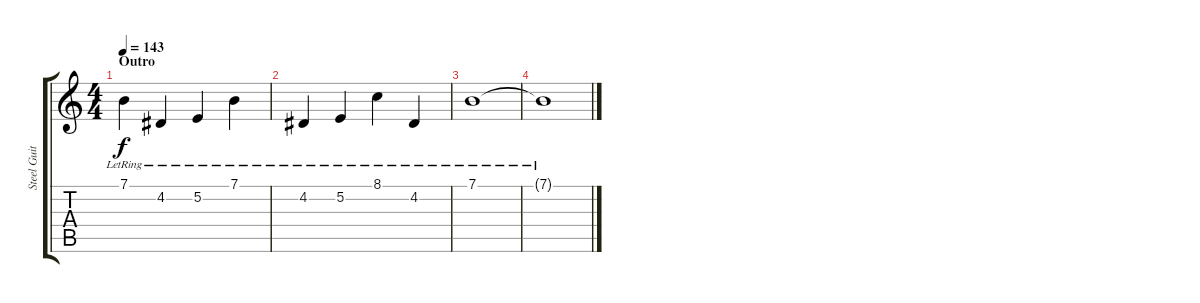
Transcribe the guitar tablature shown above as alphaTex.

\track ("Steel Guitar" "Steel Guit") {instrument electricgrandpiano}
\staff {score tabs}
\tuning (E4 B3 G3 D3 A2 E2) {hide}
\ts (4 4)
\section ("" "Outro")
\tempo 143
\clef g2
\ks c
7.1{lr}.4{dy f} 4.2{lr}.4 5.2{lr}.4 7.1{lr}.4 |
4.2{lr}.4 5.2{lr}.4 8.1{lr}.4 4.2{lr}.4 |
7.1{lr}.1 |
7.1{lr t}.1
